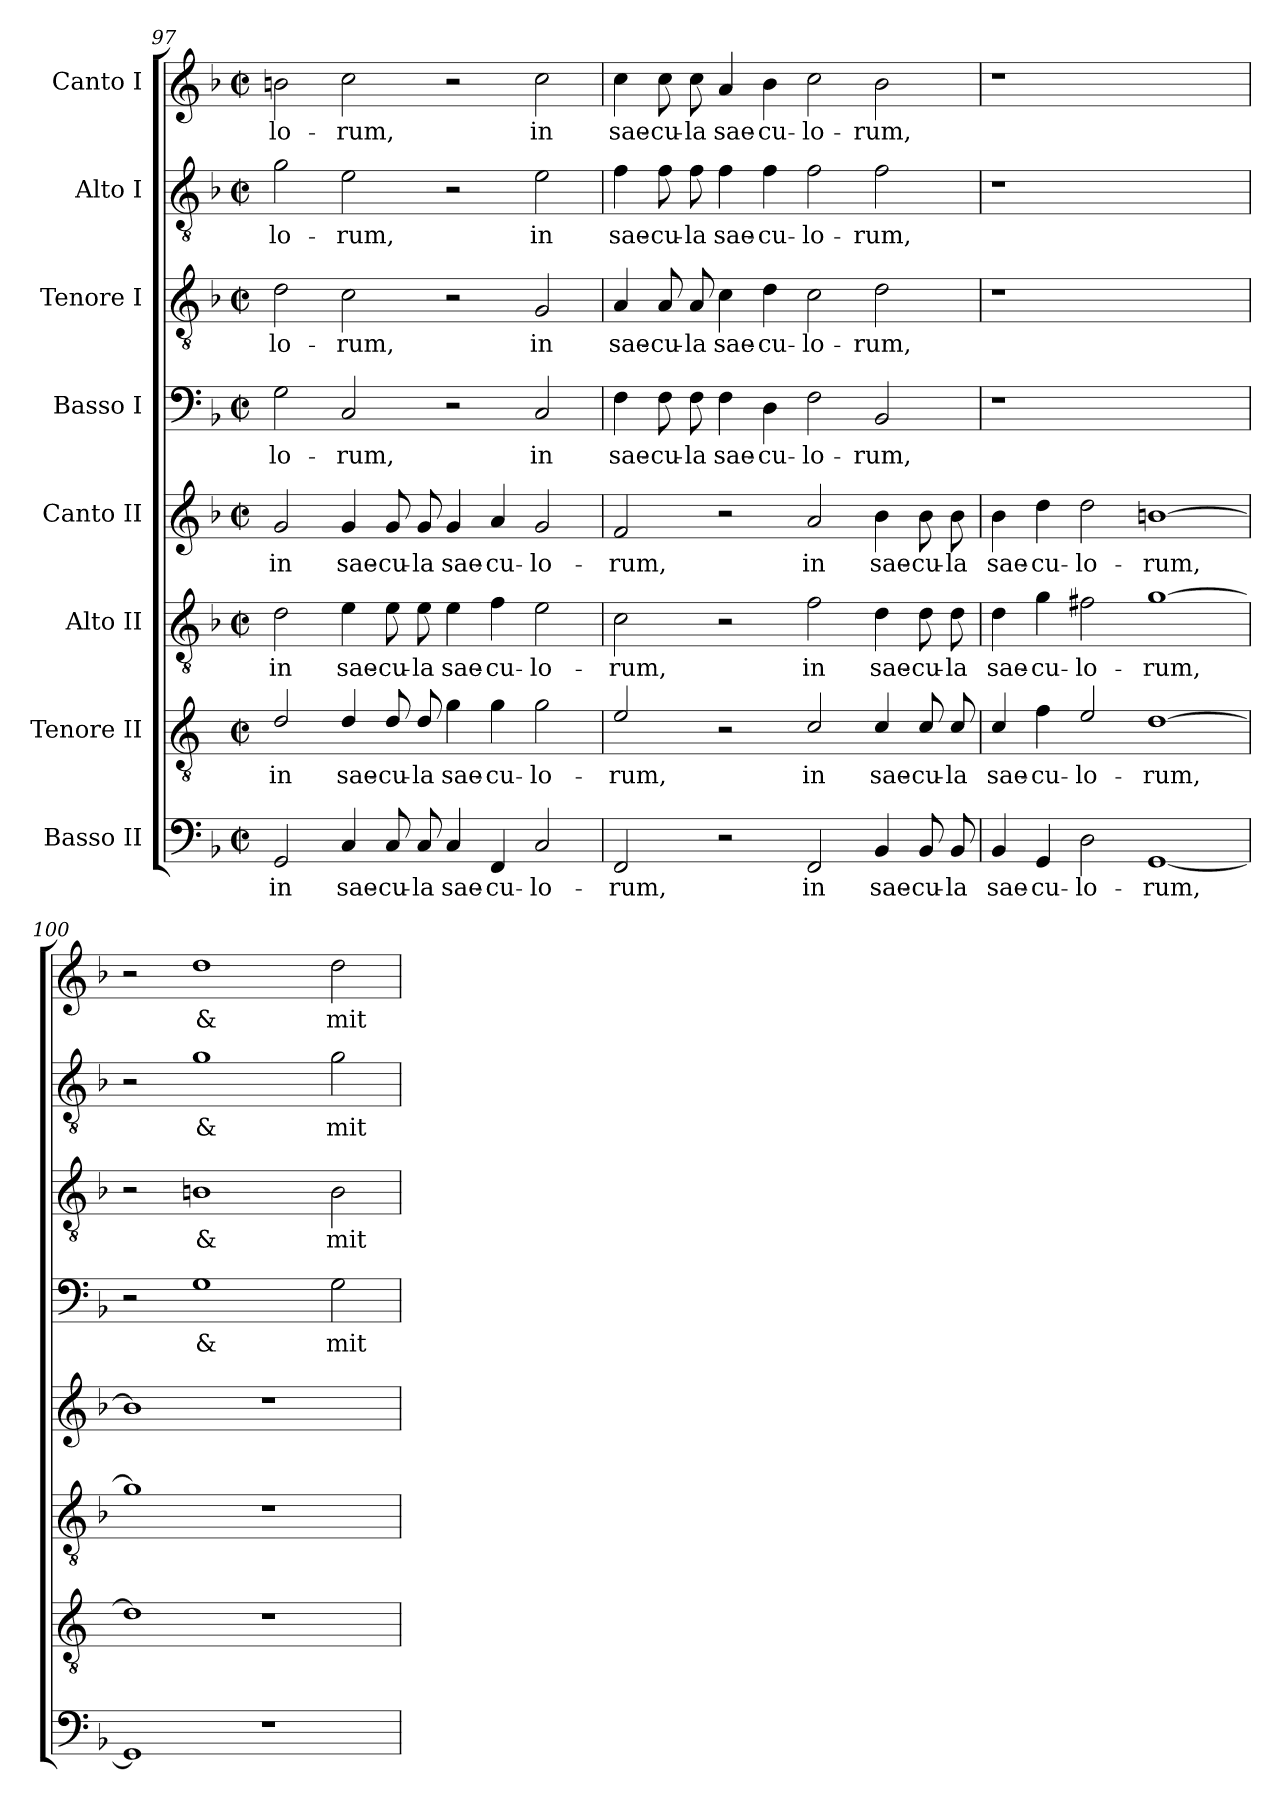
**kern	**text	**kern	**text	**kern	**text	**kern	**text	**kern	**text	**kern	**text	**kern	**text	**kern	**text
*part8	*part8	*part7	*part7	*part6	*part6	*part5	*part5	*part4	*part4	*part3	*part3	*part2	*part2	*part1	*part1
*staff8	*staff8	*staff7	*staff7	*staff6	*staff6	*staff5	*staff5	*staff4	*staff4	*staff3	*staff3	*staff2	*staff2	*staff1	*staff1
*I"Basso II	*	*I"Tenore II	*	*I"Alto II	*	*I"Canto II	*	*I"Basso I	*	*I"Tenore I	*	*I"Alto I	*	*I"Canto I	*
*clefF4	*	*clefGv2	*	*clefGv2	*	*clefG2	*	*clefF4	*	*clefGv2	*	*clefGv2	*	*clefG2	*
*	*	*ITrd4c7	*	*	*	*	*	*	*	*	*	*	*	*	*
*k[b-]	*	*k[b-]	*	*k[b-]	*	*k[b-]	*	*k[b-]	*	*k[b-]	*	*k[b-]	*	*k[b-]	*
*d:	*	*d:	*	*d:	*	*d:	*	*d:	*	*d:	*	*d:	*	*d:	*
*M2/2	*	*M2/2	*	*M2/2	*	*M2/2	*	*M2/2	*	*M2/2	*	*M2/2	*	*M2/2	*
*met(c|)	*	*met(c|)	*	*met(c|)	*	*met(c|)	*	*met(c|)	*	*met(c|)	*	*met(c|)	*	*met(c|)	*
=97	=97	=97	=97	=97	=97	=97	=97	=97	=97	=97	=97	=97	=97	=97	=97
!	!LO:LY:b	!	!LO:LY:b	!	!LO:LY:b	!	!LO:LY:b	!	!LO:LY:b	!	!LO:LY:b	!	!LO:LY:b	!	!LO:LY:b
2GG/	in	2G/	in	2d\	in	2g/	in	2G\	-lo-	2d\	-lo-	2g\	-lo-	2bn\	-lo-
!	!LO:LY:b	!	!LO:LY:b	!	!LO:LY:b	!	!LO:LY:b	!	!LO:LY:b	!	!LO:LY:b	!	!LO:LY:b	!	!LO:LY:b
4C/	sae-	4G/	sae-	4e\	sae-	4g/	sae-	2C/	-rum,	2c\	-rum,	2e\	rum,	2cc\	-rum,
!	!LO:LY:b	!	!LO:LY:b	!	!LO:LY:b	!	!LO:LY:b	!	!	!	!	!	!	!	!
8C/	-cu-	8G/	-cu-	8e\	-cu-	8g/	-cu-	.	.	.	.	.	.	.	.
!	!LO:LY:b	!	!LO:LY:b	!	!LO:LY:b	!	!LO:LY:b	!	!	!	!	!	!	!	!
8C/	-la	8G/	-la	8e\	-la	8g/	-la	.	.	.	.	.	.	.	.
!	!LO:LY:b	!	!LO:LY:b	!	!LO:LY:b	!	!LO:LY:b	!	!	!	!	!	!	!	!
4C/	sae-	4c\	sae-	4e\	sae-	4g/	sae-	2r	.	2r	.	2r	.	2r	.
!	!LO:LY:b	!	!LO:LY:b	!	!LO:LY:b	!	!LO:LY:b	!	!	!	!	!	!	!	!
4FF/	-cu-	4c\	-cu-	4f\	-cu-	4a/	-cu-	.	.	.	.	.	.	.	.
!	!LO:LY:b	!	!LO:LY:b	!	!LO:LY:b	!	!LO:LY:b	!	!LO:LY:b	!	!LO:LY:b	!	!LO:LY:b	!	!LO:LY:b
2C/	-lo-	2c\	-lo-	2e\	-lo-	2g/	-lo-	2C/	in	2G/	in	2e\	in	2cc\	in
!!LO:LB:g=z
=98	=98	=98	=98	=98	=98	=98	=98	=98	=98	=98	=98	=98	=98	=98	=98
!	!LO:LY:b	!	!LO:LY:b	!	!LO:LY:b	!	!LO:LY:b	!	!LO:LY:b	!	!LO:LY:b	!	!LO:LY:b	!	!LO:LY:b
2FF/	-rum,	2A/	-rum,	2c\	-rum,	2f/	-rum,	4F\	sae-	4A/	sae-	4f\	sae-	4cc\	sae-
!	!	!	!	!	!	!	!	!	!LO:LY:b	!	!LO:LY:b	!	!LO:LY:b	!	!LO:LY:b
.	.	.	.	.	.	.	.	8F\	-cu-	8A/	-cu-	8f\	-cu-	8cc\	-cu-
!	!	!	!	!	!	!	!	!	!LO:LY:b	!	!LO:LY:b	!	!LO:LY:b	!	!LO:LY:b
.	.	.	.	.	.	.	.	8F\	-la	8A/	-la	8f\	-la	8cc\	-la
!	!	!	!	!	!	!	!	!	!LO:LY:b	!	!LO:LY:b	!	!LO:LY:b	!	!LO:LY:b
2r	.	2r	.	2r	.	2r	.	4F\	sae-	4c\	sae-	4f\	sae-	4a/	sae-
!	!	!	!	!	!	!	!	!	!LO:LY:b	!	!LO:LY:b	!	!LO:LY:b	!	!LO:LY:b
.	.	.	.	.	.	.	.	4D\	-cu-	4d\	-cu-	4f\	-cu-	4b-\	-cu-
!	!LO:LY:b	!	!LO:LY:b	!	!LO:LY:b	!	!LO:LY:b	!	!LO:LY:b	!	!LO:LY:b	!	!LO:LY:b	!	!LO:LY:b
2FF/	in	2F/	in	2f\	in	2a/	in	2F\	-lo-	2c\	-lo-	2f\	-lo-	2cc\	-lo-
!	!LO:LY:b	!	!LO:LY:b	!	!LO:LY:b	!	!LO:LY:b	!	!LO:LY:b	!	!LO:LY:b	!	!LO:LY:b	!	!LO:LY:b
4BB-/	sae-	4F/	sae-	4d\	sae-	4b-\	sae-	2BB-/	-rum,	2d\	-rum,	2f\	-rum,	2b-\	-rum,
!	!LO:LY:b	!	!LO:LY:b	!	!LO:LY:b	!	!LO:LY:b	!	!	!	!	!	!	!	!
8BB-/	-cu-	8F/	-cu-	8d\	-cu-	8b-\	-cu-	.	.	.	.	.	.	.	.
!	!LO:LY:b	!	!LO:LY:b	!	!LO:LY:b	!	!LO:LY:b	!	!	!	!	!	!	!	!
8BB-/	-la	8F/	-la	8d\	-la	8b-\	-la	.	.	.	.	.	.	.	.
=99	=99	=99	=99	=99	=99	=99	=99	=99	=99	=99	=99	=99	=99	=99	=99
!	!LO:LY:b	!	!LO:LY:b	!	!LO:LY:b	!	!LO:LY:b	!	!	!	!	!	!	!	!
4BB-/	sae-	4F/	sae-	4d\	sae-	4b-\	sae-	1r	.	1r	.	1r	.	1r	.
!	!LO:LY:b	!	!LO:LY:b	!	!LO:LY:b	!	!LO:LY:b	!	!	!	!	!	!	!	!
4GG/	-cu-	4B-\	-cu-	4g\	-cu-	4dd\	-cu-	.	.	.	.	.	.	.	.
!	!LO:LY:b	!	!LO:LY:b	!	!LO:LY:b	!	!LO:LY:b	!	!	!	!	!	!	!	!
2D\	-lo-	2A/	-lo-	2f#X\	-lo-	2dd\	-lo-	.	.	.	.	.	.	.	.
!	!LO:LY:b	!	!LO:LY:b	!	!LO:LY:b	!	!LO:LY:b	!	!	!	!	!	!	!	!
[1GG	-rum,	[1G	-rum,	[1g	-rum,	[1bn	-rum,	1ryy	.	1ryy	.	1ryy	.	1ryy	.
=100	=100	=100	=100	=100	=100	=100	=100	=100	=100	=100	=100	=100	=100	=100	=100
1GG]	.	1G]	.	1g]	.	1b]	.	2r	.	2r	.	2r	.	2r	.
!	!	!	!	!	!	!	!	!	!LO:LY:b	!	!LO:LY:b	!	!LO:LY:b	!	!LO:LY:b
.	.	.	.	.	.	.	.	1G	&	1Bn	&	1g	&	1dd	&
1r	.	1r	.	1r	.	1r	.	.	.	.	.	.	.	.	.
!	!	!	!	!	!	!	!	!	!LO:LY:b	!	!LO:LY:b	!	!LO:LY:b	!	!LO:LY:b
.	.	.	.	.	.	.	.	2G\	mit-	2B\	mit-	2g\	mit-	2dd\	mit-
=	=	=	=	=	=	=	=	=	=	=	=	=	=	=	=
*-	*-	*-	*-	*-	*-	*-	*-	*-	*-	*-	*-	*-	*-	*-	*-
